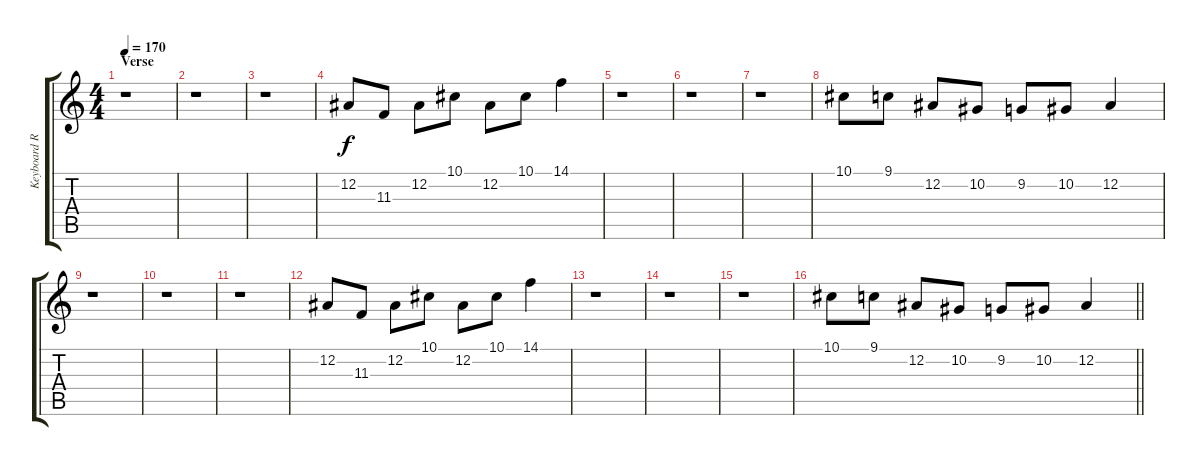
\track ("Keyboard R" "Keyboard R") {instrument harpsichord}
\staff {score tabs}
\tuning (Eb4 Bb3 Gb3 Db3 Ab2 Eb2) {hide}
\ts (4 4)
\section ("" "Verse")
\tempo 170
\clef g2
\ks c
r.1{dy f} |
r.1 |
r.1 |
12.2.8 11.3.8 12.2.8 10.1.8 12.2.8 10.1.8 14.1.4 |
r.1 |
r.1 |
r.1 |
10.1.8 9.1.8 12.2.8 10.2.8 9.2.8 10.2.8 12.2.4 |
r.1 |
r.1 |
r.1 |
12.2.8 11.3.8 12.2.8 10.1.8 12.2.8 10.1.8 14.1.4 |
r.1 |
r.1 |
r.1 |
\barLineRight lightlight
10.1.8 9.1.8 12.2.8 10.2.8 9.2.8 10.2.8 12.2.4
